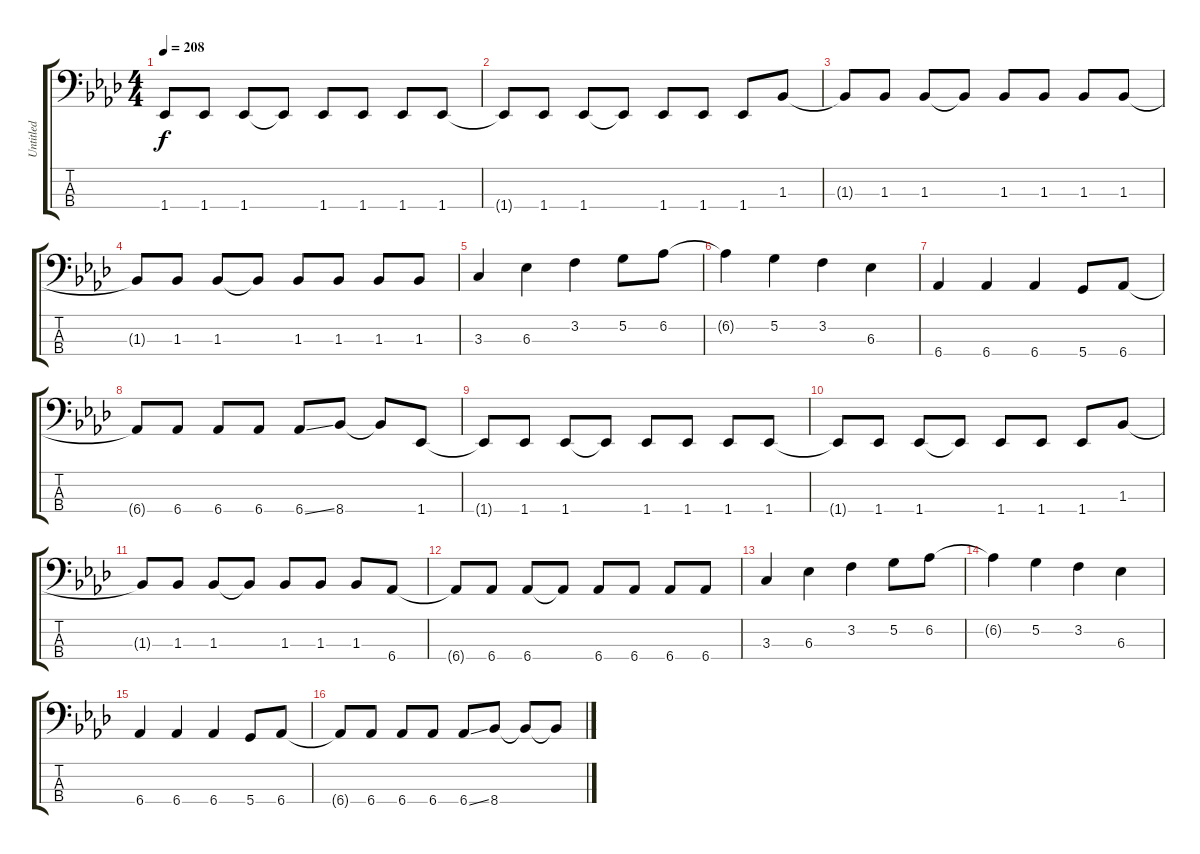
\track ("Untitled" "Untitled") {instrument electricbasspick}
\staff {score tabs}
\tuning (G2 D2 A1 D1) {hide}
\ts (4 4)
\tempo 208
\clef f4
\ks ab
1.4{t}.8{dy f} 1.4.8 1.4.8 1.4{t}.8 1.4.8 1.4.8 1.4.8 1.4.8 |
1.4{t}.8 1.4.8 1.4.8 1.4{t}.8 1.4.8 1.4.8 1.4.8 1.3.8 |
1.3{t}.8 1.3.8 1.3.8 1.3{t}.8 1.3.8 1.3.8 1.3.8 1.3.8 |
1.3{t}.8 1.3.8 1.3.8 1.3{t}.8 1.3.8 1.3.8 1.3.8 1.3.8 |
3.3.4 6.3.4 3.2.4 5.2.8 6.2.8 |
6.2{t}.4 5.2.4 3.2.4 6.3.4 |
6.4.4 6.4.4 6.4.4 5.4.8 6.4.8 |
6.4{t}.8 6.4.8 6.4.8 6.4.8 6.4{ss}.8 8.4.8 8.4{t}.8 1.4.8 |
1.4{t}.8 1.4.8 1.4.8 1.4{t}.8 1.4.8 1.4.8 1.4.8 1.4.8 |
1.4{t}.8 1.4.8 1.4.8 1.4{t}.8 1.4.8 1.4.8 1.4.8 1.3.8 |
1.3{t}.8 1.3.8 1.3.8 1.3{t}.8 1.3.8 1.3.8 1.3.8 6.4.8 |
6.4{t}.8 6.4.8 6.4.8 6.4{t}.8 6.4.8 6.4.8 6.4.8 6.4.8 |
3.3.4 6.3.4 3.2.4 5.2.8 6.2.8 |
6.2{t}.4 5.2.4 3.2.4 6.3.4 |
6.4.4 6.4.4 6.4.4 5.4.8 6.4.8 |
6.4{t}.8 6.4.8 6.4.8 6.4.8 6.4{ss}.8 8.4.8 8.4{t}.8 8.4{t}.8
